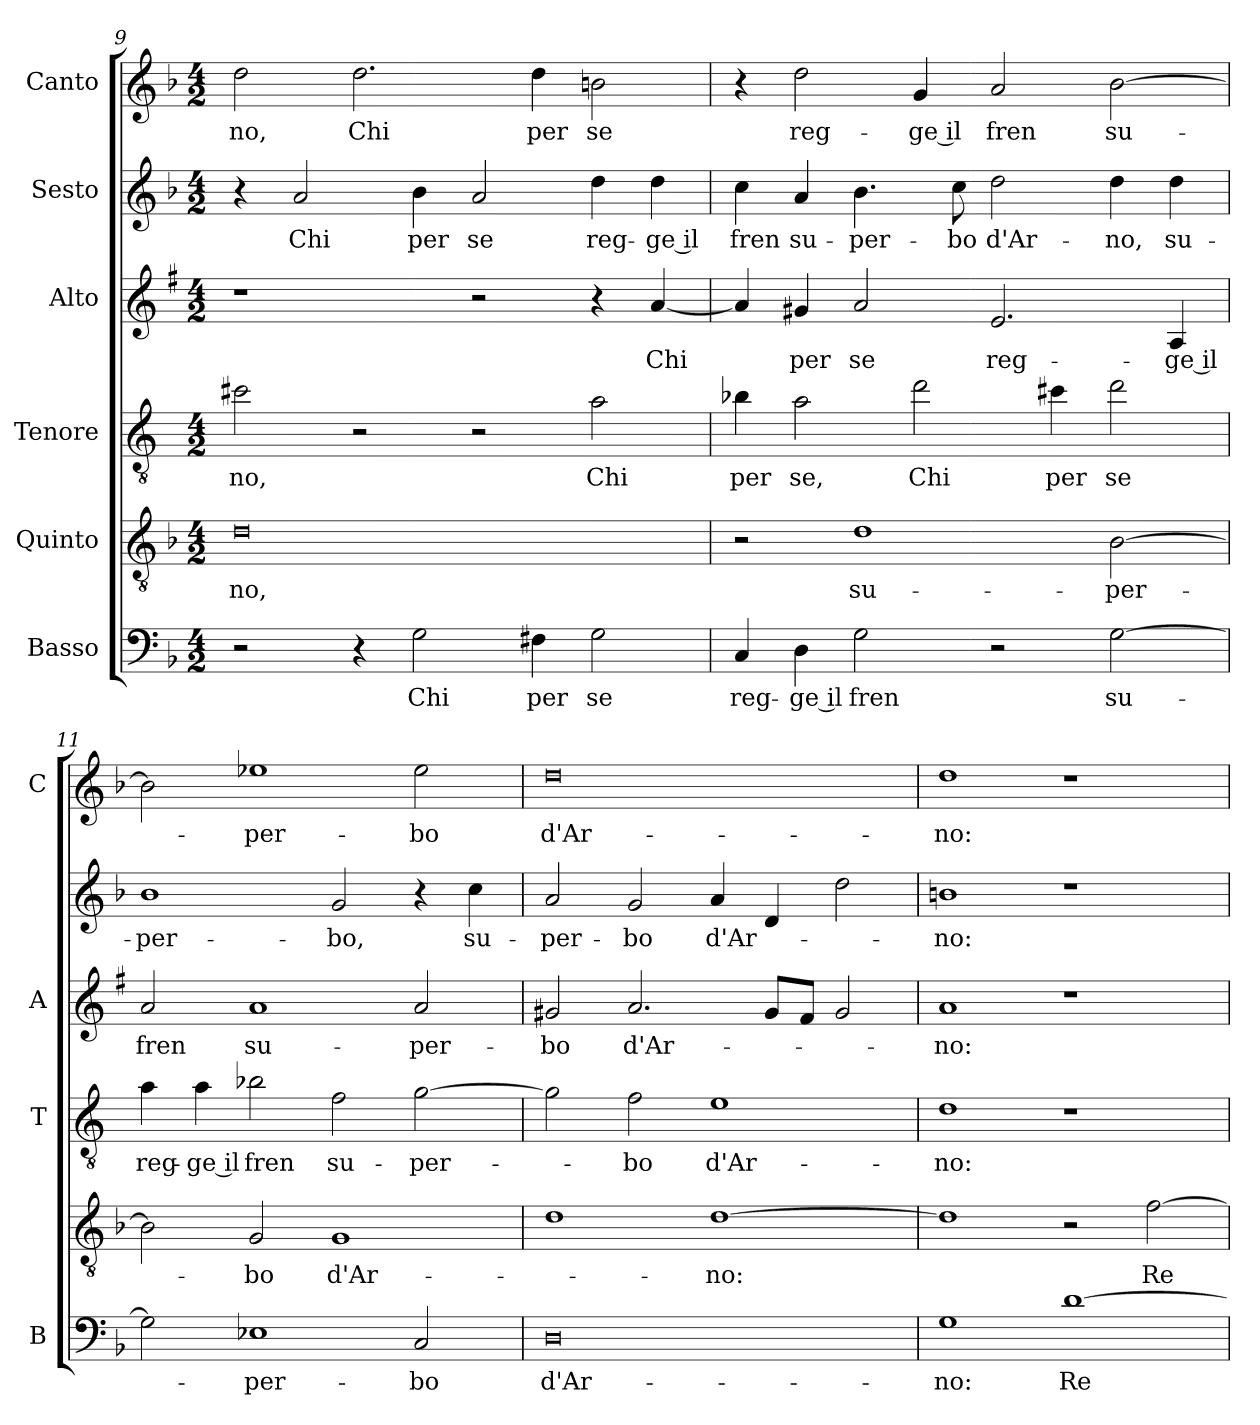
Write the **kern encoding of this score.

**kern	**text	**kern	**text	**kern	**text	**kern	**text	**kern	**text	**kern	**text
*part6	*part6	*part5	*part5	*part4	*part4	*part3	*part3	*part2	*part2	*part1	*part1
*staff6	*staff6	*staff5	*staff5	*staff4	*staff4	*staff3	*staff3	*staff2	*staff2	*staff1	*staff1
*I"Basso	*	*I"Quinto	*	*I"Tenore	*	*I"Alto	*	*I"Sesto	*	*I"Canto	*
*I'B	*	*	*	*I'T	*	*I'A	*	*	*	*I'C	*
*clefF4	*	*clefGv2	*	*clefGv2	*	*clefG2	*	*clefG2	*	*clefG2	*
*	*	*	*	*ITrd4c7	*	*ITrd1c2	*	*	*	*	*
*k[b-]	*	*k[b-]	*	*k[b-]	*	*k[b-]	*	*k[b-]	*	*k[b-]	*
*F:	*	*F:	*	*F:	*	*F:	*	*F:	*	*F:	*
*M4/2	*	*M4/2	*	*M4/2	*	*M4/2	*	*M4/2	*	*M4/2	*
=9	=9	=9	=9	=9	=9	=9	=9	=9	=9	=9	=9
!	!	!	!LO:LY:b	!	!LO:LY:b	!	!	!	!	!	!LO:LY:b
2r	.	0d	-no,	2f#X\	-no,	1r	.	4r	.	2dd\	-no,
!	!	!	!	!	!	!	!	!	!LO:LY:b	!	!
.	.	.	.	.	.	.	.	2a/	Chi	.	.
!	!	!	!	!	!	!	!	!	!	!	!LO:LY:b
4r	.	.	.	2r	.	.	.	.	.	2.dd\	Chi
!	!LO:LY:b	!	!	!	!	!	!	!	!LO:LY:b	!	!
2G\	Chi	.	.	.	.	.	.	4b-\	per	.	.
!	!	!	!	!	!	!	!	!	!LO:LY:b	!	!
.	.	.	.	2r	.	2r	.	2a/	se	.	.
!	!LO:LY:b	!	!	!	!	!	!	!	!	!	!LO:LY:b
4F#X\	per	.	.	.	.	.	.	.	.	4dd\	per
!	!LO:LY:b	!	!	!	!LO:LY:b	!	!	!	!LO:LY:b	!	!LO:LY:b
2G\	se	.	.	2d\	Chi	4r	.	4dd\	reg-	2bn\	se
!	!	!	!	!	!	!	!LO:LY:b	!	!LO:LY:b	!	!
.	.	.	.	.	.	[4g/	Chi	4dd\	-ge il	.	.
!!LO:LB:g=z
=10	=10	=10	=10	=10	=10	=10	=10	=10	=10	=10	=10
!	!LO:LY:b	!	!	!	!LO:LY:b	!	!	!	!LO:LY:b	!	!
4C/	reg-	2r	.	4e-X\	per	4g/]	.	4cc\	fren	4r	.
!	!LO:LY:b	!	!	!	!LO:LY:b	!	!LO:LY:b	!	!LO:LY:b	!	!LO:LY:b
4D\	-ge il	.	.	2d\	se,	4f#X/	per	4a/	su-	2dd\	reg-
!	!LO:LY:b	!	!LO:LY:b	!	!	!	!LO:LY:b	!	!LO:LY:b	!	!
2G\	fren	1d	su-	.	.	2g/	se	4.b-\	-per-	.	.
!	!	!	!	!	!LO:LY:b	!	!	!	!	!	!LO:LY:b
.	.	.	.	2g\	Chi	.	.	.	.	4g/	-ge il
!	!	!	!	!	!	!	!	!	!LO:LY:b	!	!
.	.	.	.	.	.	.	.	8cc\	-bo	.	.
!	!	!	!	!	!	!	!LO:LY:b	!	!LO:LY:b	!	!LO:LY:b
2r	.	.	.	.	.	2.d/	reg-	2dd\	d'Ar-	2a/	fren
!	!	!	!	!	!LO:LY:b	!	!	!	!	!	!
.	.	.	.	4f#X\	per	.	.	.	.	.	.
!	!LO:LY:b	!	!LO:LY:b	!	!LO:LY:b	!	!	!	!LO:LY:b	!	!LO:LY:b
[2G\	su-	[2B-\	-per-	2g\	se	.	.	4dd\	-no,	[2b-\	su-
!	!	!	!	!	!	!	!LO:LY:b	!	!LO:LY:b	!	!
.	.	.	.	.	.	4G/	-ge il	4dd\	su-	.	.
=11	=11	=11	=11	=11	=11	=11	=11	=11	=11	=11	=11
!	!	!	!	!	!LO:LY:b	!	!LO:LY:b	!	!LO:LY:b	!	!
2G\]	.	2B-\]	.	4d\	reg-	2g/	fren	1b-	-per-	2b-\]	.
!	!	!	!	!	!LO:LY:b	!	!	!	!	!	!
.	.	.	.	4d\	-ge il	.	.	.	.	.	.
!	!LO:LY:b	!	!LO:LY:b	!	!LO:LY:b	!	!LO:LY:b	!	!	!	!LO:LY:b
1E-X	-per-	2G/	-bo	2e-X\	fren	1g	su-	.	.	1ee-X	-per-
!	!	!	!LO:LY:b	!	!LO:LY:b	!	!	!	!LO:LY:b	!	!
.	.	1G	d'Ar-	2B-\	su-	.	.	2g/	-bo,	.	.
!	!LO:LY:b	!	!	!	!LO:LY:b	!	!LO:LY:b	!	!	!	!LO:LY:b
2C/	-bo	.	.	[2c\	-per-	2g/	-per-	4r	.	2ee-\	-bo
!	!	!	!	!	!	!	!	!	!LO:LY:b	!	!
.	.	.	.	.	.	.	.	4cc\	su-	.	.
=12	=12	=12	=12	=12	=12	=12	=12	=12	=12	=12	=12
!	!LO:LY:b	!	!	!	!	!	!LO:LY:b	!	!LO:LY:b	!	!LO:LY:b
0D	d'Ar-	1d	.	2c\]	.	2f#X/	-bo	2a/	-per-	0dd	d'Ar-
!	!	!	!	!	!LO:LY:b	!	!LO:LY:b	!	!LO:LY:b	!	!
.	.	.	.	2B-\	-bo	2.g/	d'Ar-	2g/	-bo	.	.
!	!	!	!LO:LY:b	!	!LO:LY:b	!	!	!	!LO:LY:b	!	!
.	.	[1d	-no:	1A	d'Ar-	.	.	4a/	d'Ar-	.	.
.	.	.	.	.	.	8f#/L	.	4d/	.	.	.
.	.	.	.	.	.	8e/J	.	.	.	.	.
.	.	.	.	.	.	2f#/	.	2dd\	.	.	.
=13	=13	=13	=13	=13	=13	=13	=13	=13	=13	=13	=13
!	!LO:LY:b	!	!	!	!LO:LY:b	!	!LO:LY:b	!	!LO:LY:b	!	!LO:LY:b
1G	-no:	1d]	.	1G	-no:	1g	-no:	1bn	-no:	1dd	-no:
!	!LO:LY:b	!	!	!	!	!	!	!	!	!	!
[1d	Re	2r	.	1r	.	1r	.	1r	.	1r	.
!	!	!	!LO:LY:b	!	!	!	!	!	!	!	!
.	.	[2f\	Re	.	.	.	.	.	.	.	.
=	=	=	=	=	=	=	=	=	=	=	=
*-	*-	*-	*-	*-	*-	*-	*-	*-	*-	*-	*-
